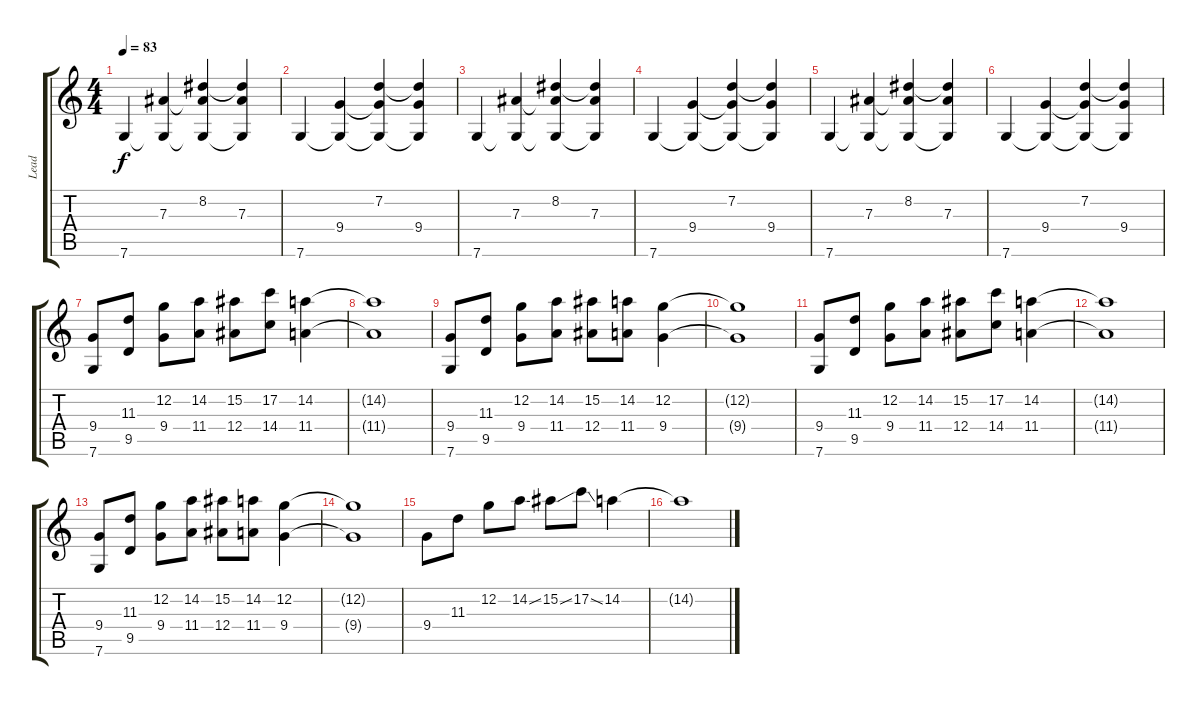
\track ("Lead" "Lead") {instrument distortionguitar}
\staff {score tabs}
\tuning (C4 G3 Eb3 Bb2 F2 C2) {hide}
\ts (4 4)
\tempo 83
\clef g2
\ks c
7.6.4{dy f} (7.3 7.6{t}).4 (8.2 7.3{t} 7.6{t}).4 (8.2{t} 7.3 7.6{t}).4 |
7.6.4 (9.4 7.6{t}).4 (7.2 9.4{t} 7.6{t}).4 (7.2{t} 9.4 7.6{t}).4 |
7.6.4 (7.3 7.6{t}).4 (8.2 7.3{t} 7.6{t}).4 (8.2{t} 7.3 7.6{t}).4 |
7.6.4 (9.4 7.6{t}).4 (7.2 9.4{t} 7.6{t}).4 (7.2{t} 9.4 7.6{t}).4 |
7.6.4 (7.3 7.6{t}).4 (8.2 7.3{t} 7.6{t}).4 (8.2{t} 7.3 7.6{t}).4 |
7.6.4 (9.4 7.6{t}).4 (7.2 9.4{t} 7.6{t}).4 (7.2{t} 9.4 7.6{t}).4 |
(9.4 7.6).8 (11.3 9.5).8 (12.2 9.4).8 (14.2 11.4).8 (15.2 12.4).8 (17.2 14.4).8 (14.2 11.4).4 |
(14.2{t} 11.4{t}).1 |
(9.4 7.6).8 (11.3 9.5).8 (12.2 9.4).8 (14.2 11.4).8 (15.2 12.4).8 (14.2 11.4).8 (12.2 9.4).4 |
(12.2{t} 9.4{t}).1 |
(9.4 7.6).8 (11.3 9.5).8 (12.2 9.4).8 (14.2 11.4).8 (15.2 12.4).8 (17.2 14.4).8 (14.2 11.4).4 |
(14.2{t} 11.4{t}).1 |
(9.4 7.6).8 (11.3 9.5).8 (12.2 9.4).8 (14.2 11.4).8 (15.2 12.4).8 (14.2 11.4).8 (12.2 9.4).4 |
(12.2{t} 9.4{t}).1 |
9.4.8{instrument electricguitarjazz} 11.3.8 12.2.8 14.2{ss}.8 15.2{ss}.8 17.2{ss}.8 14.2.4 |
14.2{t}.1
